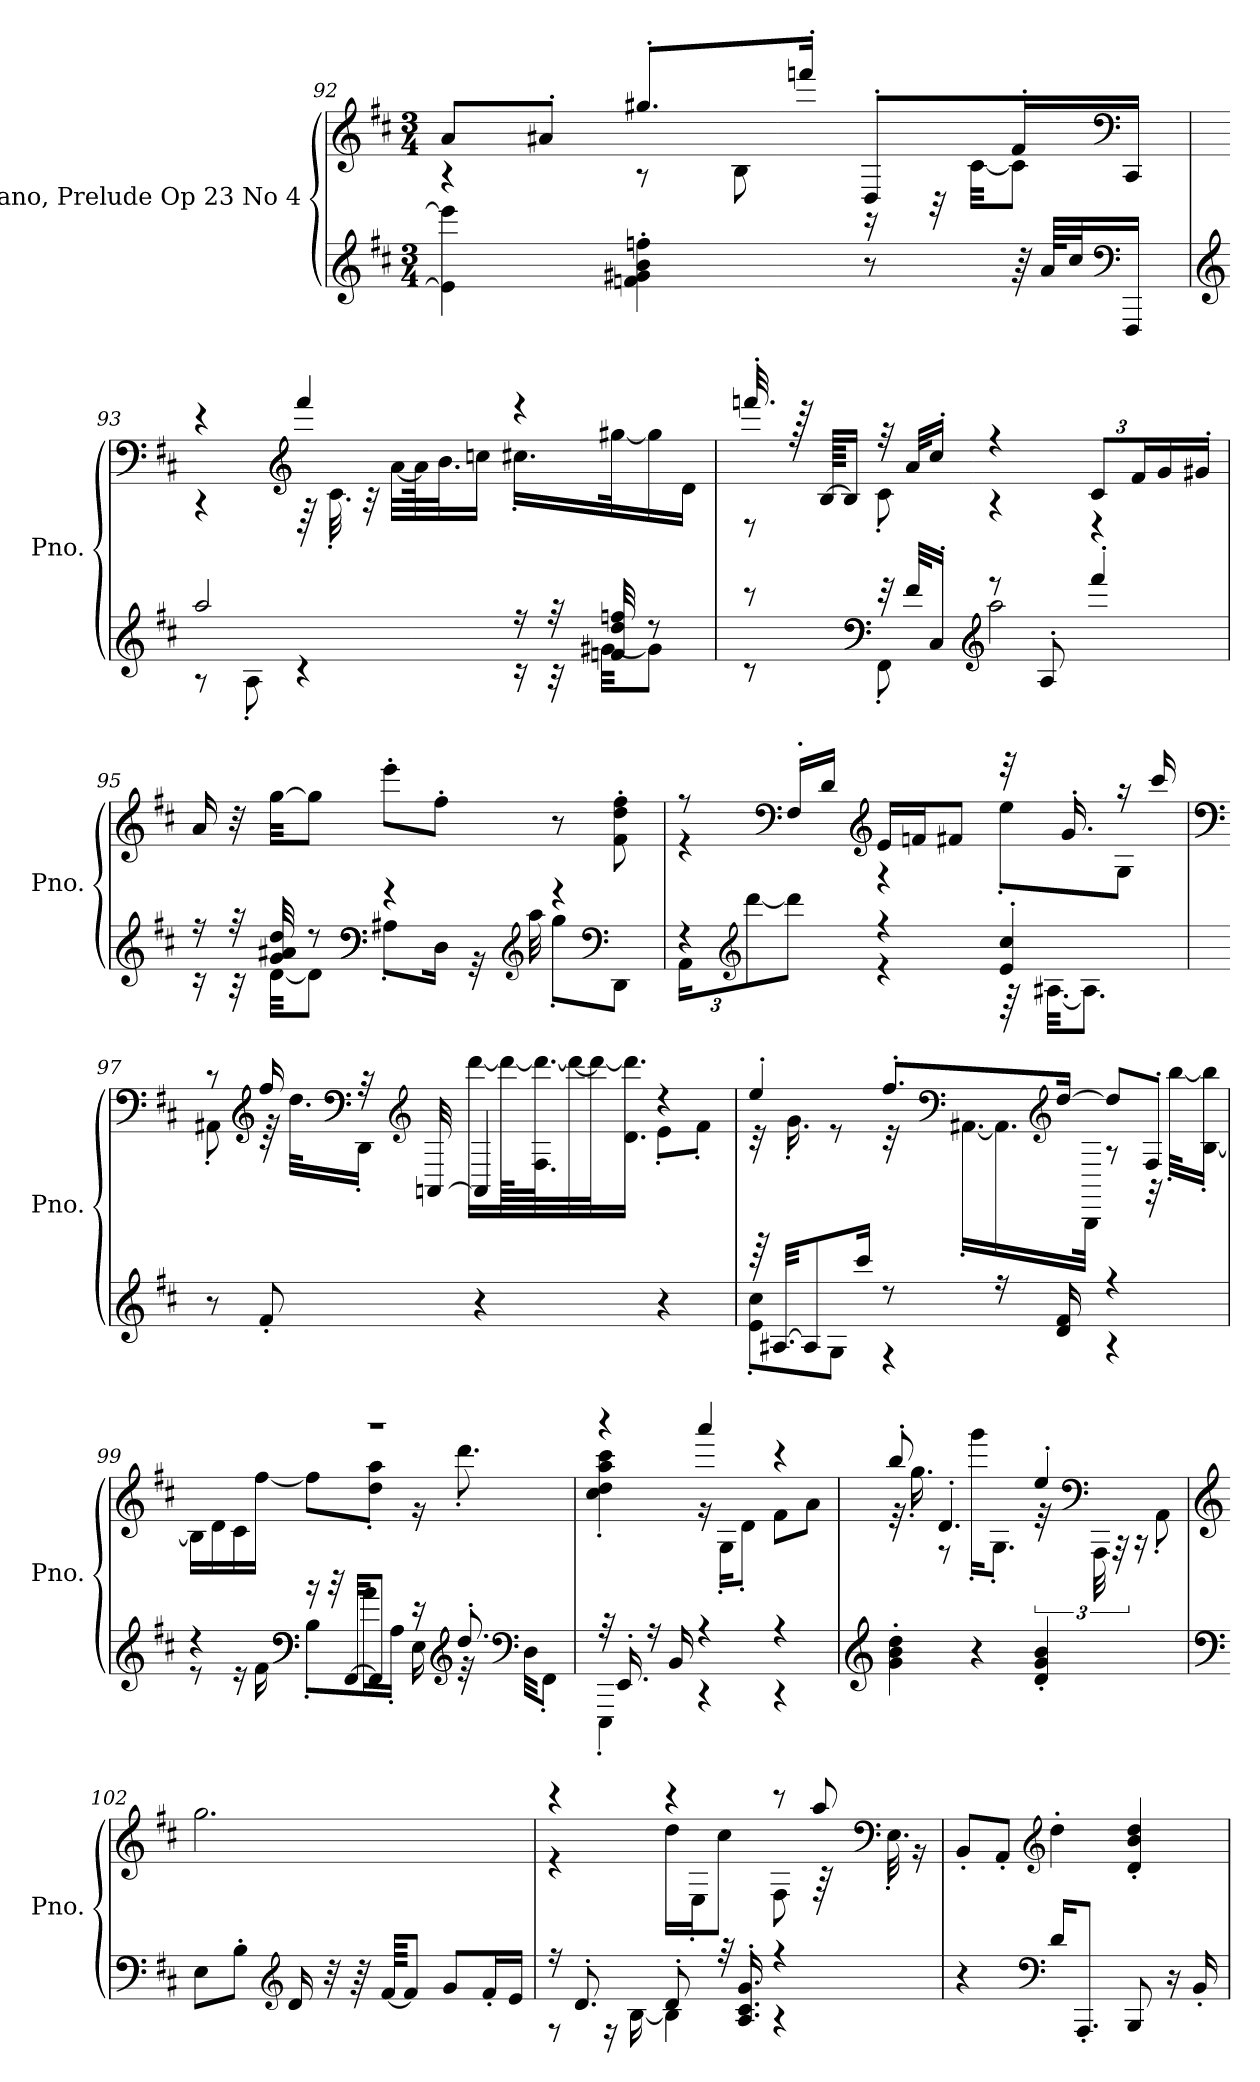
**kern	**kern
*part1	*part1
*staff2	*staff1
*I"Piano, Prelude Op 23 No 4	*
*I'Pno.	*
!!LO:LB:g=z
*clefG2	*clefG2
*k[f#c#]	*k[f#c#]
*M3/4	*M3/4
=92	=92
*	*^
4e\] 4eee\]	8a/L	4r
.	8a#X'/J	.
4fn\' 4g#X\' 4b\' 4ffn\'	8.gg#X'/L	8r
.	.	8B\
.	16fffn'/Jk	.
8r	8D'/L	16r
.	.	32r
.	.	[32c#\KKL
64r	16f#'/L	8c#\J]
64a/KLLL	.	.
32cc#/J	.	.
*clefF4	*clefF4	*
16FFF#/JJ	16CC#/JJ	.
=93	=93	=93
*clefG2	*	*
*^	*	*
2aa/	8r	4r	4r
.	8A'\	.	.
*	*	*clefG2	*
.	4r	4fff#/	64r
.	.	.	32.c#'\
.	.	.	32r
.	.	.	[32a\LLL
.	.	.	64a\K]
.	.	.	32.b\J
.	.	.	16ccn\JJ
16r	16r	4r	16.cc#X'\LL
32r	32r	.	.
32fn/ 32dd/ 32ffn/	[32g#X\KKL	.	[32gg#X\K
8r	8g#\J]	.	16gg#\]
.	.	.	16d\JJ
!!LO:LB:g=z	!!
=94	=94	=94	=94
8r	8r	32.fffn'/	8r
.	.	128r	.
.	.	[128B/KKKLL	.
.	.	16B/JJ]	.
*clefF4	*	*	*
32r	8FF#'\	32r	8c#'\
32f#/KLL	.	32a/KLL	.
16C#'/JJ	.	16cc#'/JJ	.
*clefG2	*	*	*
8r	2aa\	4r	4r
8A'/	.	.	.
*	*	*Xbrackettup	*
4fff#'/	.	12c#/L	4r
.	.	24f#/L	.
.	.	16g/	.
.	.	16g#X'/JJ	.
*	*	*v	*v
=95	=95	=95
16r	16r	16a/
32r	32r	32r
32g/ 32a#X/ 32dd/	[32d\KKL	[32gg\KKL
8r	8d\J]	8gg\J]
*clefF4	*	*
4r	8A#X'\L	8eee'\L
.	16D\Jk	8ff#'\J
.	32r	.
*clefG2	*	*
.	32aa\	.
4r	8gg'\L	8r
*clefF4	*	*
.	8DD\J	8f#\' 8dd\' 8ff#\'
!!LO:LB:g=z
=96	=96	=96
*	*Xbrackettup	*
*	*	*^
4r	24AA\KL	8r	4r
*clefG2	*	*	*
.	[12ddd\	.	.
*	*	*clefF4	*
.	8ddd\J]	16F#'/LL	.
.	.	16d/JJ	.
*	*	*clefG2	*
4r	4r	16e/LL	4r
.	.	16fn/J	.
.	.	8f#X/J	.
4e/' 4cc#/'	64r	32r	8ee'\L
.	[32.A#X\KKL	.	.
.	.	16.g'/	.
.	8.A#\J]	.	.
.	.	16r	8G\J
.	.	16ccc#/	.
*v	*v	*	*
!!LO:PB:g=z	!!
=97	=97	=97
*	*clefF4	*
8r	8r	8AA#X'\
*	*clefG2	*
8f#'/	16ff#/	64r
.	.	32.dd\KLL
*	*clefF4	*
.	32r	16DD'\JJ
*	*clefG2	*
.	[32AAn/	.
4r	4AA/]	[16ddd\LL
.	.	128ddd\KLL_
.	.	64.F#\ 64.ddd\_J
.	.	32ddd\_
.	.	32ddd\J_
.	.	16.d\ 16.ddd\]JJ
4r	4r	8e'\L
.	.	8f#'\J
!!LO:LB:g=z	!!
=98	=98	=98
*^	*	*
64r	8e\' 8cc#\'L	4ee'/	32r
[32.A#X/KKL	.	.	.
.	.	.	16.g'\
8A#/]	.	.	.
.	8G\J	.	8r
16ccc#/Jk	.	.	.
8r	4r	8.ff#'/L	32r
*	*	*clefF4	*
.	.	.	[16.AA#X'\LL
16r	.	.	16.AA#\]
*	*	*clefG2	*
16d/ 16f#/	.	[16dd/Jk	.
.	.	.	32BBB\JJk
4r	4r	8dd/L]	8r
.	.	8F#'/J	32r
.	.	.	[32bb'\KLL
.	.	.	[16B\' 16bb\]'JJ
=99	=99	=99	=99
4r	8r	2.r	16B\LL]
.	.	.	16d\
.	16r	.	16c#\
.	16f#\	.	[16ff#\JJ
*clefF4	*	*	*
16r	8B'\L	.	8ff#\L]
32r	.	.	.
[32FF#/KKL	.	.	.
8FF#/J]	16a\L	.	8dd\' 8aa\'J
.	16A'\JJ	.	.
16r	16E\	.	16r
*clefG2	*	*	*
8.dd'/	32r	.	8.ddd'\
*clefF4	*	*	*
.	32D\KKL	.	.
.	8FF#'\J	.	.
!!LO:LB:g=z	!!
=100	=100	=100	=100
32r	4EEE'\	4r	4cc#\' 4dd\' 4aa\' 4ccc#\'
16.EE'/	.	.	.
16r	.	.	.
16BB/	.	.	.
4r	4r	4aaa/	16r
.	.	.	16G'\KL
.	.	.	8d'\J
4r	4r	4r	8f#\L
.	.	.	8a\J
*v	*v	*	*
=101	=101	=101
*clefG2	*	*
4g\' 4b\' 4dd\'	8bb'/	32r
.	.	16.gg'\
.	4.d'/	8r
4r	.	16ggg'\KL
.	.	8.G'\J
*	*	*brackettup
4d/' 4g/' 4b/'	4ee'/	48r
*	*clefF4	*
.	.	48AAA\
.	.	48r
.	.	16r
.	.	8AA'\
*	*v	*v
=102	=102
*clefF4	*clefG2
8E\L	2.gg\
8B'\J	.
*clefG2	*
16d/	.
32r	.
64r	.
[64f#/KKKL	.
8f#/J]	.
8g/L	.
16f#'/L	.
16e/JJ	.
!!LO:LB:g=z
=103	=103
*^	*^
16r	8r	4r	4r
8.d'/	.	.	.
.	16r	.	.
.	[16B\	.	.
8d'/	4B\]	4r	16dd\LL
.	.	.	16E'\J
32r	.	.	8cc#\J
16.A/' 16.c#/' 16.g/'	.	.	.
4r	4r	8r	8F#\
.	.	8aa/	64r
*	*	*clefF4	*
.	.	.	32.E'\
.	.	.	16r
*v	*v	*	*
*	*v	*v
=104	=104
4r	8BB'/L
.	8AA'/J
*clefF4	*clefG2
16d/KL	4dd'\
8.AAA'/J	.
8BBB/	4d/' 4b/' 4dd/'
16r	.
16BB'/	.
=	=
*-	*-
